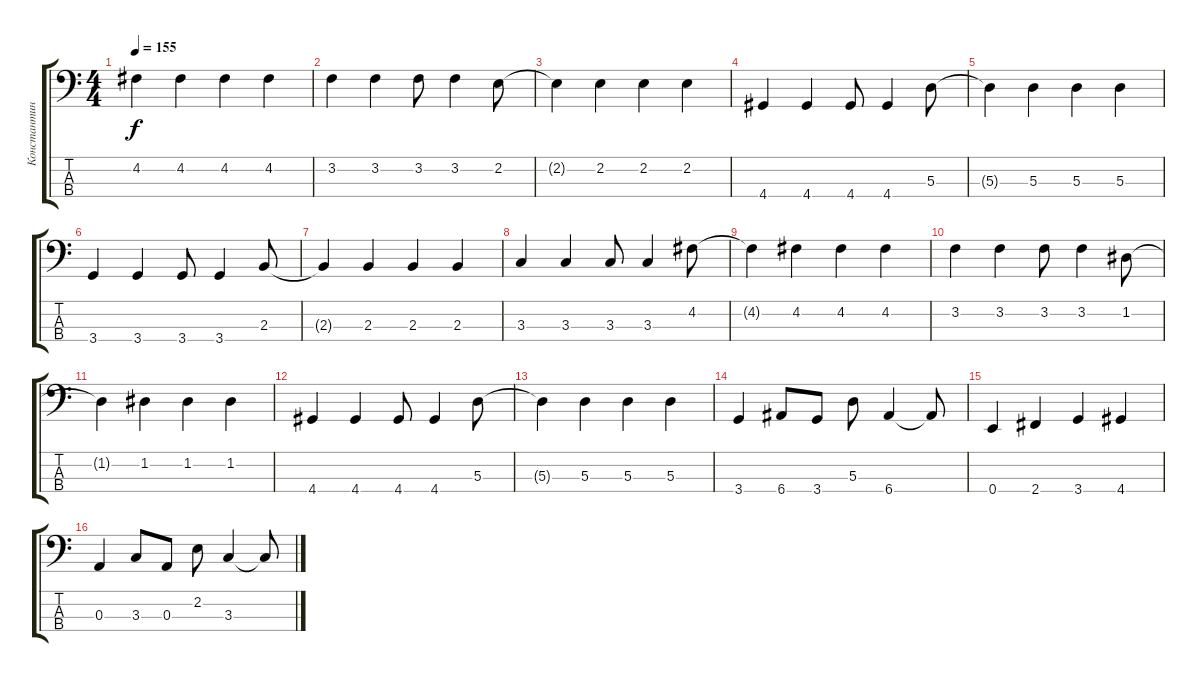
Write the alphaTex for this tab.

\track ("Константин Бекрев (Rickenbaker)" "Константин") {instrument electricbasspick}
\staff {score tabs}
\tuning (G2 D2 A1 E1) {hide}
\ts (4 4)
\tempo 155
\clef f4
\ks c
4.2{t}.4{dy f} 4.2.4 4.2.4 4.2.4 |
3.2.4 3.2.4 3.2.8 3.2.4 2.2.8 |
2.2{t}.4 2.2.4 2.2.4 2.2.4 |
4.4.4 4.4.4 4.4.8 4.4.4 5.3.8 |
5.3{t}.4 5.3.4 5.3.4 5.3.4 |
3.4.4 3.4.4 3.4.8 3.4.4 2.3.8 |
2.3{t}.4 2.3.4 2.3.4 2.3.4 |
3.3.4 3.3.4 3.3.8 3.3.4 4.2.8 |
4.2{t}.4 4.2.4 4.2.4 4.2.4 |
3.2.4 3.2.4 3.2.8 3.2.4 1.2.8 |
1.2{t}.4 1.2.4 1.2.4 1.2.4 |
4.4.4 4.4.4 4.4.8 4.4.4 5.3.8 |
5.3{t}.4 5.3.4 5.3.4 5.3.4 |
3.4.4 6.4.8 3.4.8 5.3.8 6.4.4 6.4{t}.8 |
0.4.4 2.4.4 3.4.4 4.4.4 |
0.3.4 3.3.8 0.3.8 2.2.8 3.3.4 3.3{t}.8
